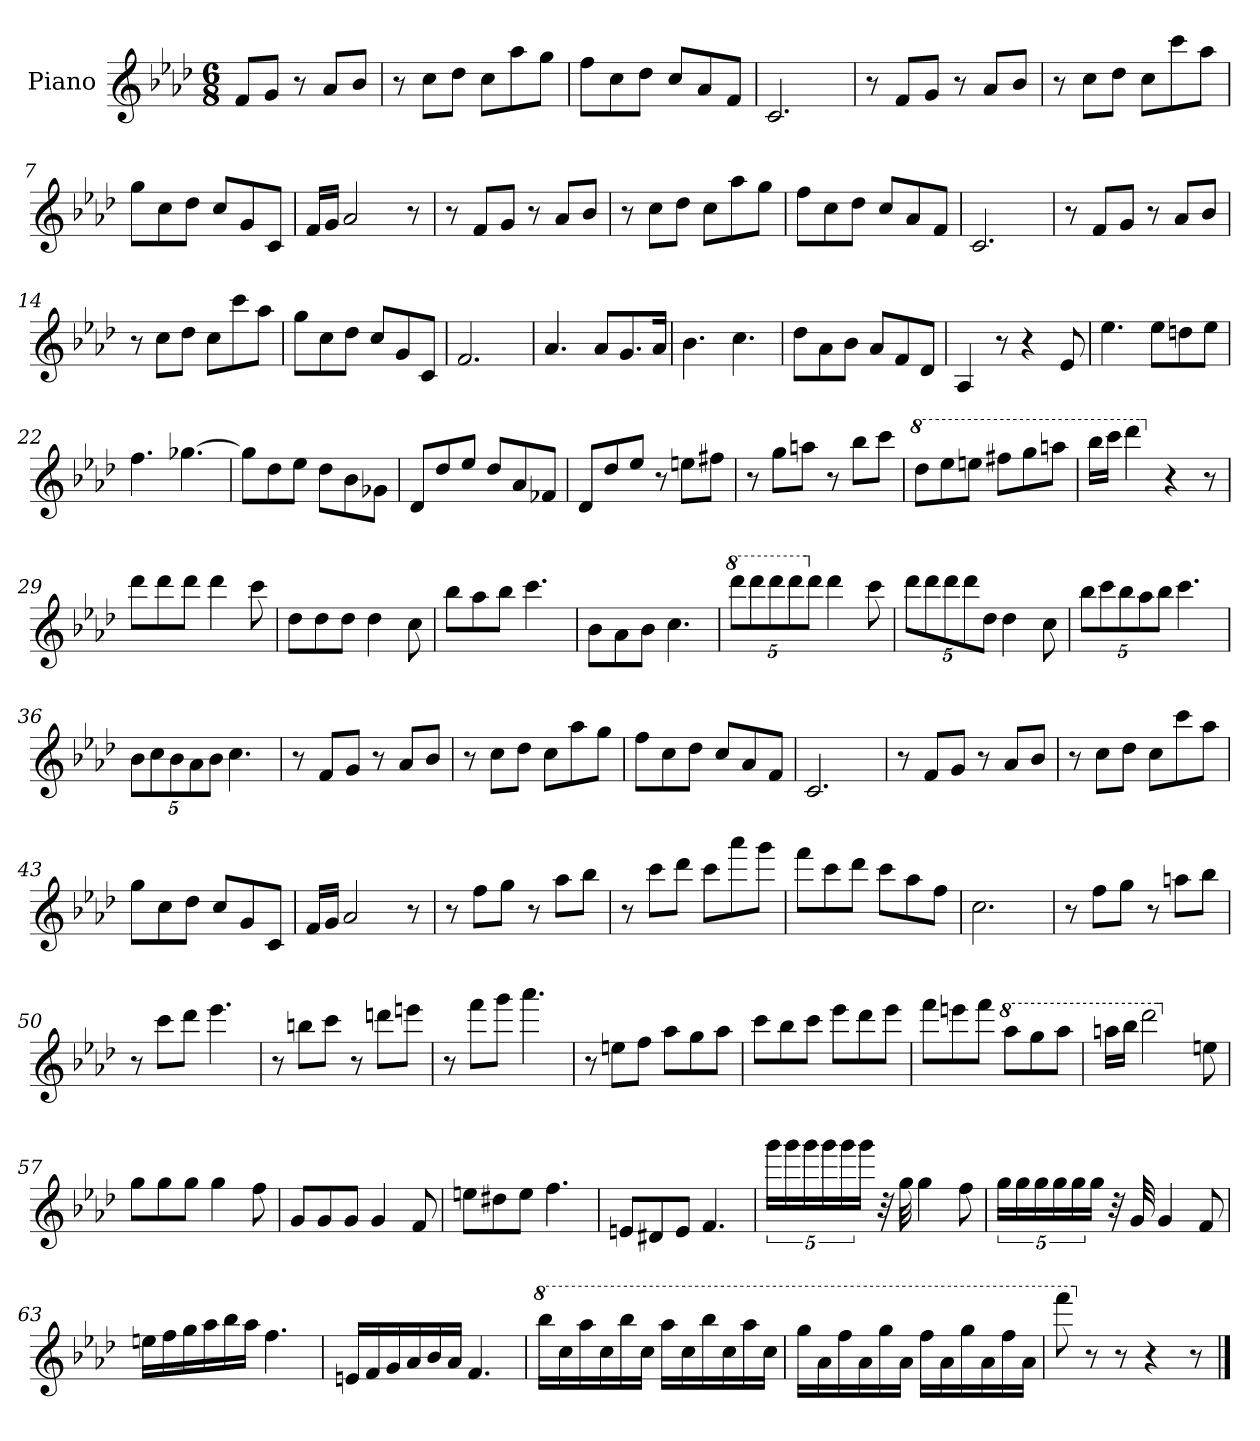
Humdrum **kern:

**kern
*part1
*staff1
*I"Piano
*I'Pno
*clefG2
*k[b-e-a-d-]
*f:
*M6/8
*MM132
=
8f/L
8g/J
8r
8a-/L
8b-/J
=2
8r
8cc\L
8dd-\J
8cc\L
8aa-\
8gg\J
=3
8ff\L
8cc\
8dd-\J
8cc/L
8a-/
8f/J
=4
2.c
=5
8r
8f/L
8g/J
8r
8a-/L
8b-/J
=6
8r
8cc\L
8dd-\J
8cc\L
8ccc\
8aa-\J
=7
8gg\L
8cc\
8dd-\J
8cc/L
8g/
8c/J
=8
16f/LL
16g/JJ
2a-
8r
=9
8r
8f/L
8g/J
8r
8a-/L
8b-/J
=10
8r
8cc\L
8dd-\J
8cc\L
8aa-\
8gg\J
=11
8ff\L
8cc\
8dd-\J
8cc/L
8a-/
8f/J
=12
2.c
=13
8r
8f/L
8g/J
8r
8a-/L
8b-/J
=14
8r
8cc\L
8dd-\J
8cc\L
8ccc\
8aa-\J
=15
8gg\L
8cc\
8dd-\J
8cc/L
8g/
8c/J
=16
2.f
=17
4.a-
8a-/L
8.g/
16a-/Jk
=18
4.b-
4.cc
=19
8dd-\L
8a-\
8b-\J
8a-/L
8f/
8d-/J
=20
4A-
8r
4r
8e-
=21
4.ee-
8ee-\L
8ddn\
8ee-\J
=22
4.ff
[4.gg-X
=23
8gg-\L]
8dd-\
8ee-\J
8dd-\L
8b-\
8g-X\J
=24
8d-/L
8dd-/
8ee-/J
8dd-/L
8a-/
8f-X/J
=25
8d-/L
8dd-/
8ee-/J
8r
8een\L
8ff#X\J
=26
8r
8gg\L
8aan\J
8r
8bb-\L
8ccc\J
=27
*8va
8ddd-\L
8eee-\
8eeen\J
8fff#X\L
8ggg\
8aaan\J
=28
16bbb-\LL
16cccc\JJ
4dddd-
*X8va
4r
8r
=29
8ddd-\L
8ddd-\
8ddd-\J
4ddd-
8ccc
=30
8dd-\L
8dd-\
8dd-\J
4dd-
8cc
=31
8bb-\L
8aa-\
8bb-\J
4.ccc
=32
8b-\L
8a-\
8b-\J
4.cc
=33
*8va
40%3dddd-\L
40%3dddd-\
40%3dddd-\
40%3dddd-\
*X8va
40%3ddd-\J
4ddd-
8ccc
=34
40%3ddd-\L
40%3ddd-\
40%3ddd-\
40%3ddd-\
40%3dd-\J
4dd-
8cc
=35
40%3bb-\L
40%3ccc\
40%3bb-\
40%3aa-\
40%3bb-\J
4.ccc
=36
40%3b-\L
40%3cc\
40%3b-\
40%3a-\
40%3b-\J
4.cc
=37
8r
8f/L
8g/J
8r
8a-/L
8b-/J
=38
8r
8cc\L
8dd-\J
8cc\L
8aa-\
8gg\J
=39
8ff\L
8cc\
8dd-\J
8cc/L
8a-/
8f/J
=40
2.c
=41
8r
8f/L
8g/J
8r
8a-/L
8b-/J
=42
8r
8cc\L
8dd-\J
8cc\L
8ccc\
8aa-\J
=43
8gg\L
8cc\
8dd-\J
8cc/L
8g/
8c/J
=44
16f/LL
16g/JJ
2a-
8r
=45
8r
8ff\L
8gg\J
8r
8aa-\L
8bb-\J
=46
8r
8ccc\L
8ddd-\J
8ccc\L
8aaa-\
8ggg\J
=47
8fff\L
8ccc\
8ddd-\J
8ccc\L
8aa-\
8ff\J
=48
2.cc
=49
8r
8ff\L
8gg\J
8r
8aan\L
8bb-\J
=50
8r
8ccc\L
8ddd-\J
4.eee-
=51
8r
8bbn\L
8ccc\J
8r
8dddn\L
8eeen\J
=52
8r
8fff\L
8ggg\J
4.aaa-
=53
8r
8een\L
8ff\J
8aa-\L
8gg\
8aa-\J
=54
8ccc\L
8bb-\
8ccc\J
8eee-\L
8ddd-\
8eee-\J
=55
8fff\L
8eeen\
8fff\J
*8va
8aaa-\L
8ggg\
8aaa-\J
=56
16aaan\LL
16bbb-\JJ
2dddd-
*X8va
8een
=57
8gg\L
8gg\
8gg\J
4gg
8ff
=58
8g/L
8g/
8g/J
4g
8f
=59
8een\L
8dd#X\
8ee\J
4.ff
=60
8en/L
8d#X/
8e/J
4.f
=61
20ggg\LL
20ggg\
20ggg\
20ggg\
20ggg\
16ggg\JJ
32r
32gg
4gg
8ff
=62
20gg\LL
20gg\
20gg\
20gg\
20gg\
16gg\JJ
32r
32g
4g
8f
=63
16een\LL
16ff\
16gg\
16aa-\
16bb-\
16aa-\JJ
4.ff
=64
16en/LL
16f/
16g/
16a-/
16b-/
16a-/JJ
4.f
=65
*8va
16bbb-\LL
16ccc\
16aaa-\
16ccc\
16bbb-\
16ccc\JJ
16aaa-\LL
16ccc\
16bbb-\
16ccc\
16aaa-\
16ccc\JJ
=66
16ggg\LL
16aa-\
16fff\
16aa-\
16ggg\
16aa-\JJ
16fff\LL
16aa-\
16ggg\
16aa-\
16fff\
16aa-\JJ
=67
8ffff
*X8va
8r
8r
4r
8r
==
*-
